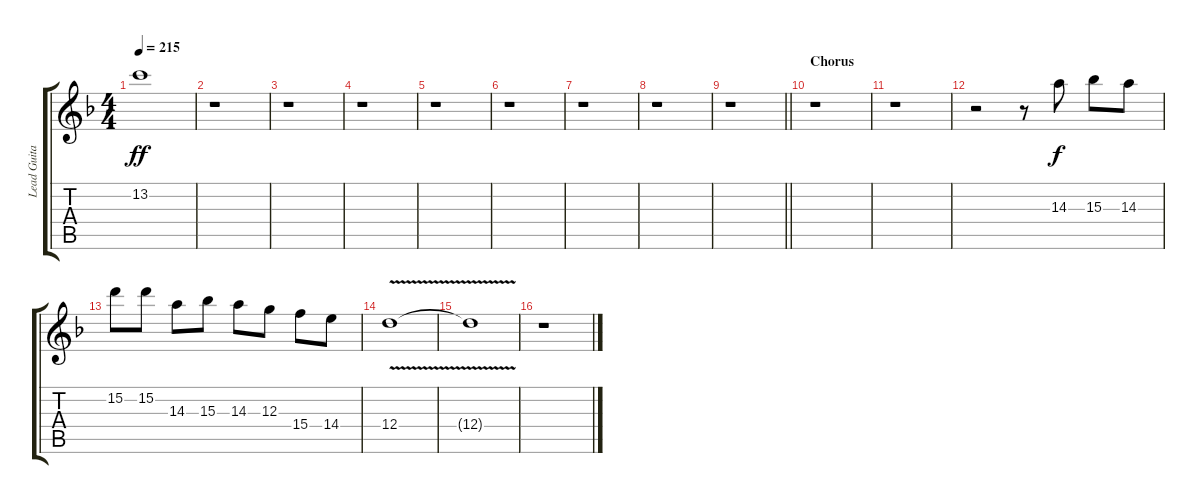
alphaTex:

\track ("Lead Guitar" "Lead Guita") {instrument overdrivenguitar}
\staff {score tabs}
\tuning (E4 B3 G3 D3 A2 D2) {hide}
\ts (4 4)
\tempo 215
\clef g2
\ks f
13.2{t}.1{dy ff} |
r.1 |
r.1 |
r.1 |
r.1 |
r.1 |
r.1 |
r.1 |
\barLineRight lightlight
r.1 |
\section ("" "Chorus")
r.1{volume 12} |
r.1 |
r.2 r.8 14.3.8{dy f} 15.3.8 14.3.8 |
15.2.8 15.2.8 14.3.8 15.3.8 14.3.8 12.3.8 15.4.8 14.4.8 |
12.4{v}.1 |
12.4{t}.1 |
r.1
